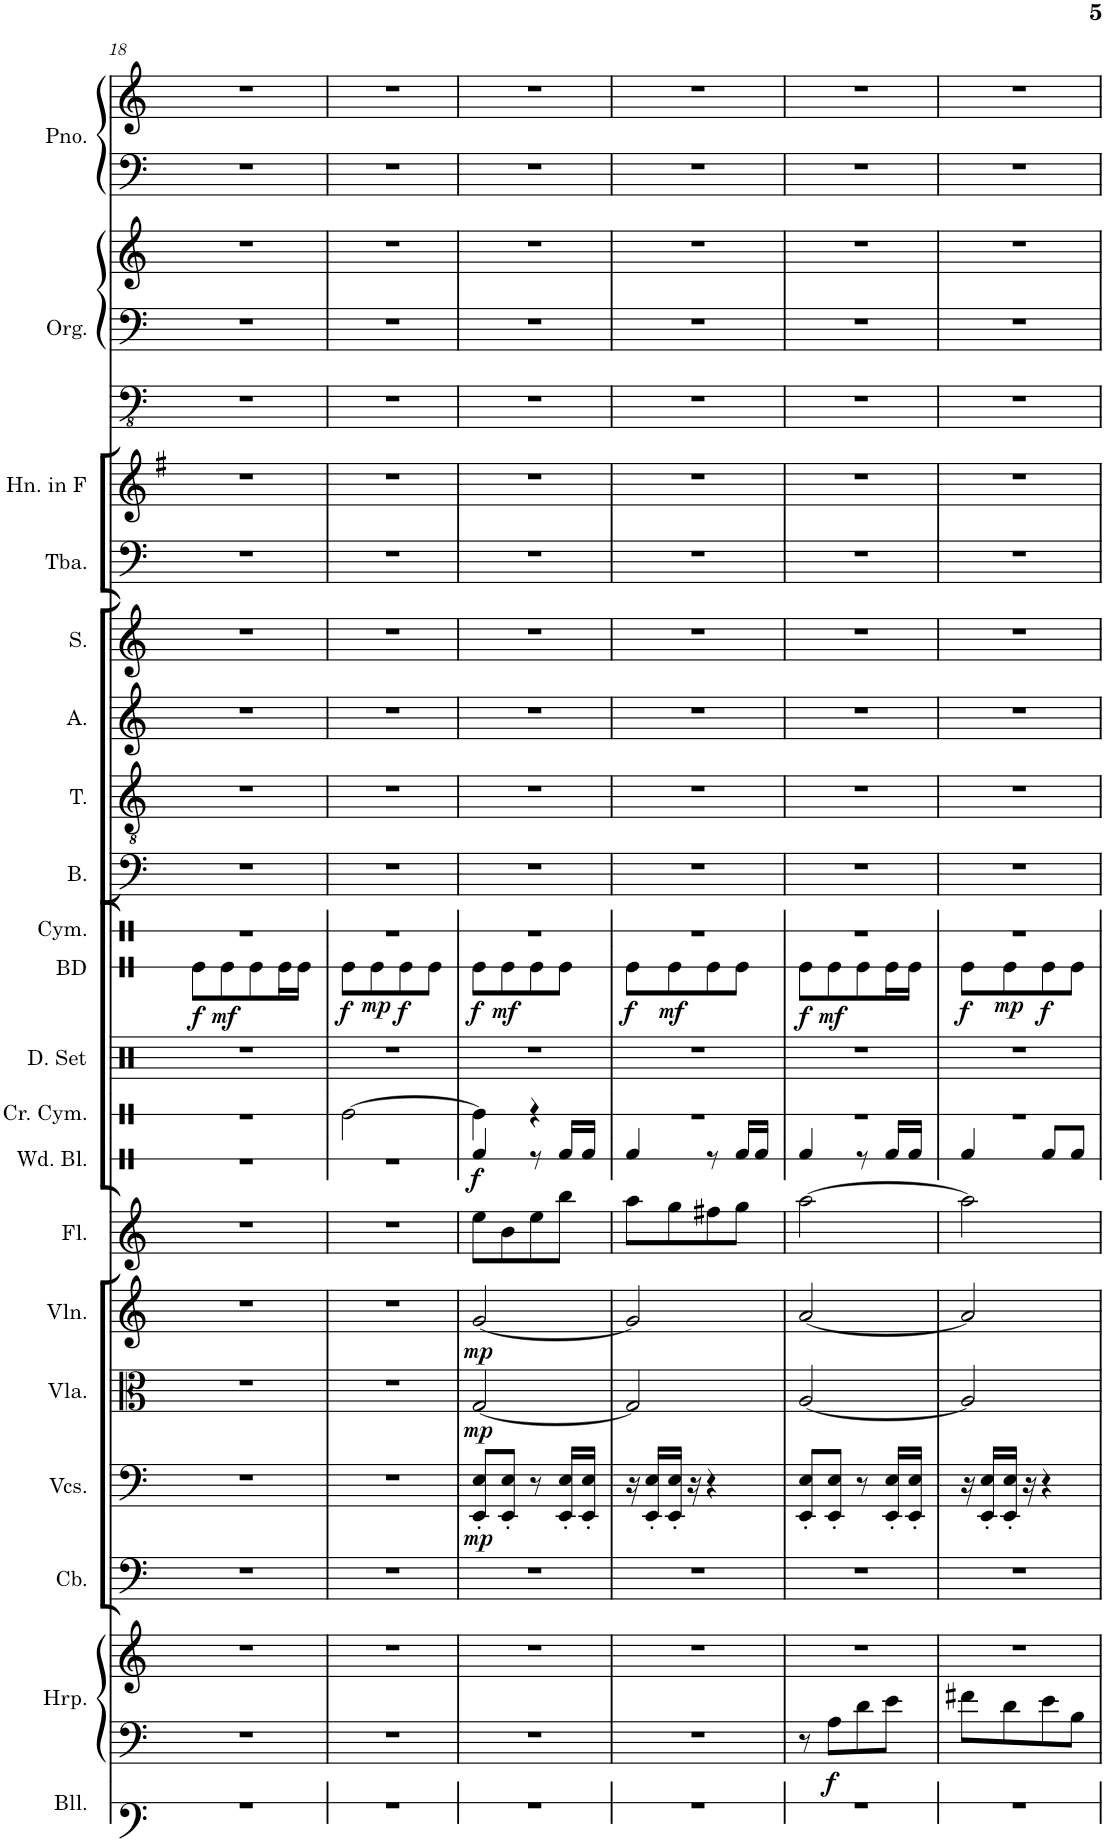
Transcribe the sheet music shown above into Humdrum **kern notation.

**kern	**kern	**kern	**dynam	**kern	**kern	**dynam	**kern	**dynam	**kern	**dynam	**kern	**kern	**kern	**kern	**kern	**kern	**kern	**kern	**kern	**kern	**kern	**kern	**kern	**kern	**kern
*part18	*part17	*part17	*part17	*part16	*part15	*part15	*part14	*part14	*part13	*part13	*part12	*part11	*part10	*part9	*part8	*part7	*part6	*part5	*part4	*part3	*part2	*part2	*part2	*part1	*part1
*staff22	*staff21	*staff20	*staff20/21	*staff19	*staff18	*staff18	*staff17	*staff17	*staff16	*staff16	*staff15	*staff14	*staff13	*staff12	*staff11	*staff10	*staff9	*staff8	*staff7	*staff6	*staff5	*staff4	*staff3	*staff2	*staff1
*I"Bells	*I"Harp	*	*	*I"Contrabass	*I"Violoncellos	*	*I"Viola	*	*I"Violin	*	*I"Flute	*I"Crash Cymbal	*I"Drumset	*I"Cymbal	*I"Bass	*I"Tenor	*I"Alto	*I"Soprano	*I"Tuba	*I"Horn in F	*I"Pipe Organ	*	*	*I"Piano	*
*I'Bll.	*I'Hrp.	*	*	*I'Cb.	*I'Vcs.	*	*I'Vla.	*	*I'Vln.	*	*I'Fl.	*I'Cr. Cym.	*I'D. Set	*I'Cym.	*I'B.	*I'T.	*I'A.	*I'S.	*I'Tba.	*I'Hn. in F	*I'Org.	*	*	*I'Pno.	*
!!LO:PB:g=z
*clefF4	*clefF4	*clefG2	*	*clefF4	*clefF4	*	*clefC3	*	*clefG2	*	*clefG2	*clefX	*clefX	*clefX	*clefF4	*clefGv2	*clefG2	*clefG2	*clefF4	*clefG2	*clefFv4	*clefF4	*clefG2	*clefF4	*clefG2
*	*	*	*	*Trd7c12	*	*	*	*	*	*	*	*	*	*	*	*	*	*	*	*Trd4c7	*	*	*	*	*
*k[]	*k[]	*k[]	*	*k[]	*k[]	*	*k[]	*	*k[]	*	*k[]	*k[]	*k[]	*k[]	*k[]	*k[]	*k[]	*k[]	*k[]	*k[f#]	*k[]	*k[]	*k[]	*k[]	*k[]
*M4/8	*M4/8	*M4/8	*	*M4/8	*M4/8	*	*M4/8	*	*M4/8	*	*M4/8	*M4/8	*M4/8	*M4/8	*M4/8	*M4/8	*M4/8	*M4/8	*M4/8	*M4/8	*M4/8	*M4/8	*M4/8	*M4/8	*M4/8
=18	=18	=18	=18	=18	=18	=18	=18	=18	=18	=18	=18	=18	=18	=18	=18	=18	=18	=18	=18	=18	=18	=18	=18	=18	=18
2r	2r	2r	.	2r	2r	.	2r	.	2r	.	2r	2r	2r	2r	2r	2r	2r	2r	2r	2r	2r	2r	2r	2r	2r
=19	=19	=19	=19	=19	=19	=19	=19	=19	=19	=19	=19	=19	=19	=19	=19	=19	=19	=19	=19	=19	=19	=19	=19	=19	=19
2r	2r	2r	.	2r	2r	.	2r	.	2r	.	2r	[2Re\	2r	2r	2r	2r	2r	2r	2r	2r	2r	2r	2r	2r	2r
=20	=20	=20	=20	=20	=20	=20	=20	=20	=20	=20	=20	=20	=20	=20	=20	=20	=20	=20	=20	=20	=20	=20	=20	=20	=20
!	!	!	!	!	!	!LO:DY:b	!	!LO:DY:b	!	!LO:DY:b	!	!	!	!	!	!	!	!	!	!	!	!	!	!	!
2r	2r	2r	.	2r	8EE/' 8E/'L	mp	[2G/	mp	[2g/	mp	8ee\L	4Re\]	2r	2r	2r	2r	2r	2r	2r	2r	2r	2r	2r	2r	2r
.	.	.	.	.	8EE/' 8E/'J	.	.	.	.	.	8b\	.	.	.	.	.	.	.	.	.	.	.	.	.	.
.	.	.	.	.	8r	.	.	.	.	.	8ee\	4r	.	.	.	.	.	.	.	.	.	.	.	.	.
.	.	.	.	.	16EE/' 16E/'LL	.	.	.	.	.	8bb\J	.	.	.	.	.	.	.	.	.	.	.	.	.	.
.	.	.	.	.	16EE/' 16E/'JJ	.	.	.	.	.	.	.	.	.	.	.	.	.	.	.	.	.	.	.	.
=21	=21	=21	=21	=21	=21	=21	=21	=21	=21	=21	=21	=21	=21	=21	=21	=21	=21	=21	=21	=21	=21	=21	=21	=21	=21
2r	2r	2r	.	2r	16r	.	2G/]	.	2g/]	.	8aa\L	2r	2r	2r	2r	2r	2r	2r	2r	2r	2r	2r	2r	2r	2r
.	.	.	.	.	16EE/' 16E/'LL	.	.	.	.	.	.	.	.	.	.	.	.	.	.	.	.	.	.	.	.
.	.	.	.	.	16EE/' 16E/'JJ	.	.	.	.	.	8gg\	.	.	.	.	.	.	.	.	.	.	.	.	.	.
.	.	.	.	.	16r	.	.	.	.	.	.	.	.	.	.	.	.	.	.	.	.	.	.	.	.
.	.	.	.	.	4r	.	.	.	.	.	8ff#X\	.	.	.	.	.	.	.	.	.	.	.	.	.	.
.	.	.	.	.	.	.	.	.	.	.	8gg\J	.	.	.	.	.	.	.	.	.	.	.	.	.	.
=22	=22	=22	=22	=22	=22	=22	=22	=22	=22	=22	=22	=22	=22	=22	=22	=22	=22	=22	=22	=22	=22	=22	=22	=22	=22
2r	8r	2r	.	2r	8EE/' 8E/'L	.	[2A/	.	[2a/	.	[2aa\	2r	2r	2r	2r	2r	2r	2r	2r	2r	2r	2r	2r	2r	2r
!	!	!	!LO:DY:b=2	!	!	!	!	!	!	!	!	!	!	!	!	!	!	!	!	!	!	!	!	!	!
.	8A\L	.	f	.	8EE/' 8E/'J	.	.	.	.	.	.	.	.	.	.	.	.	.	.	.	.	.	.	.	.
.	8d\	.	.	.	8r	.	.	.	.	.	.	.	.	.	.	.	.	.	.	.	.	.	.	.	.
.	8e\J	.	.	.	16EE/' 16E/'LL	.	.	.	.	.	.	.	.	.	.	.	.	.	.	.	.	.	.	.	.
.	.	.	.	.	16EE/' 16E/'JJ	.	.	.	.	.	.	.	.	.	.	.	.	.	.	.	.	.	.	.	.
=23	=23	=23	=23	=23	=23	=23	=23	=23	=23	=23	=23	=23	=23	=23	=23	=23	=23	=23	=23	=23	=23	=23	=23	=23	=23
2r	8f#X\L	2r	.	2r	16r	.	2A/]	.	2a/]	.	2aa\]	2r	2r	2r	2r	2r	2r	2r	2r	2r	2r	2r	2r	2r	2r
.	.	.	.	.	16EE/' 16E/'LL	.	.	.	.	.	.	.	.	.	.	.	.	.	.	.	.	.	.	.	.
.	8d\	.	.	.	16EE/' 16E/'JJ	.	.	.	.	.	.	.	.	.	.	.	.	.	.	.	.	.	.	.	.
.	.	.	.	.	16r	.	.	.	.	.	.	.	.	.	.	.	.	.	.	.	.	.	.	.	.
.	8e\	.	.	.	4r	.	.	.	.	.	.	.	.	.	.	.	.	.	.	.	.	.	.	.	.
.	8B\J	.	.	.	.	.	.	.	.	.	.	.	.	.	.	.	.	.	.	.	.	.	.	.	.
=	=	=	=	=	=	=	=	=	=	=	=	=	=	=	=	=	=	=	=	=	=	=	=	=	=
*-	*-	*-	*-	*-	*-	*-	*-	*-	*-	*-	*-	*-	*-	*-	*-	*-	*-	*-	*-	*-	*-	*-	*-	*-	*-
